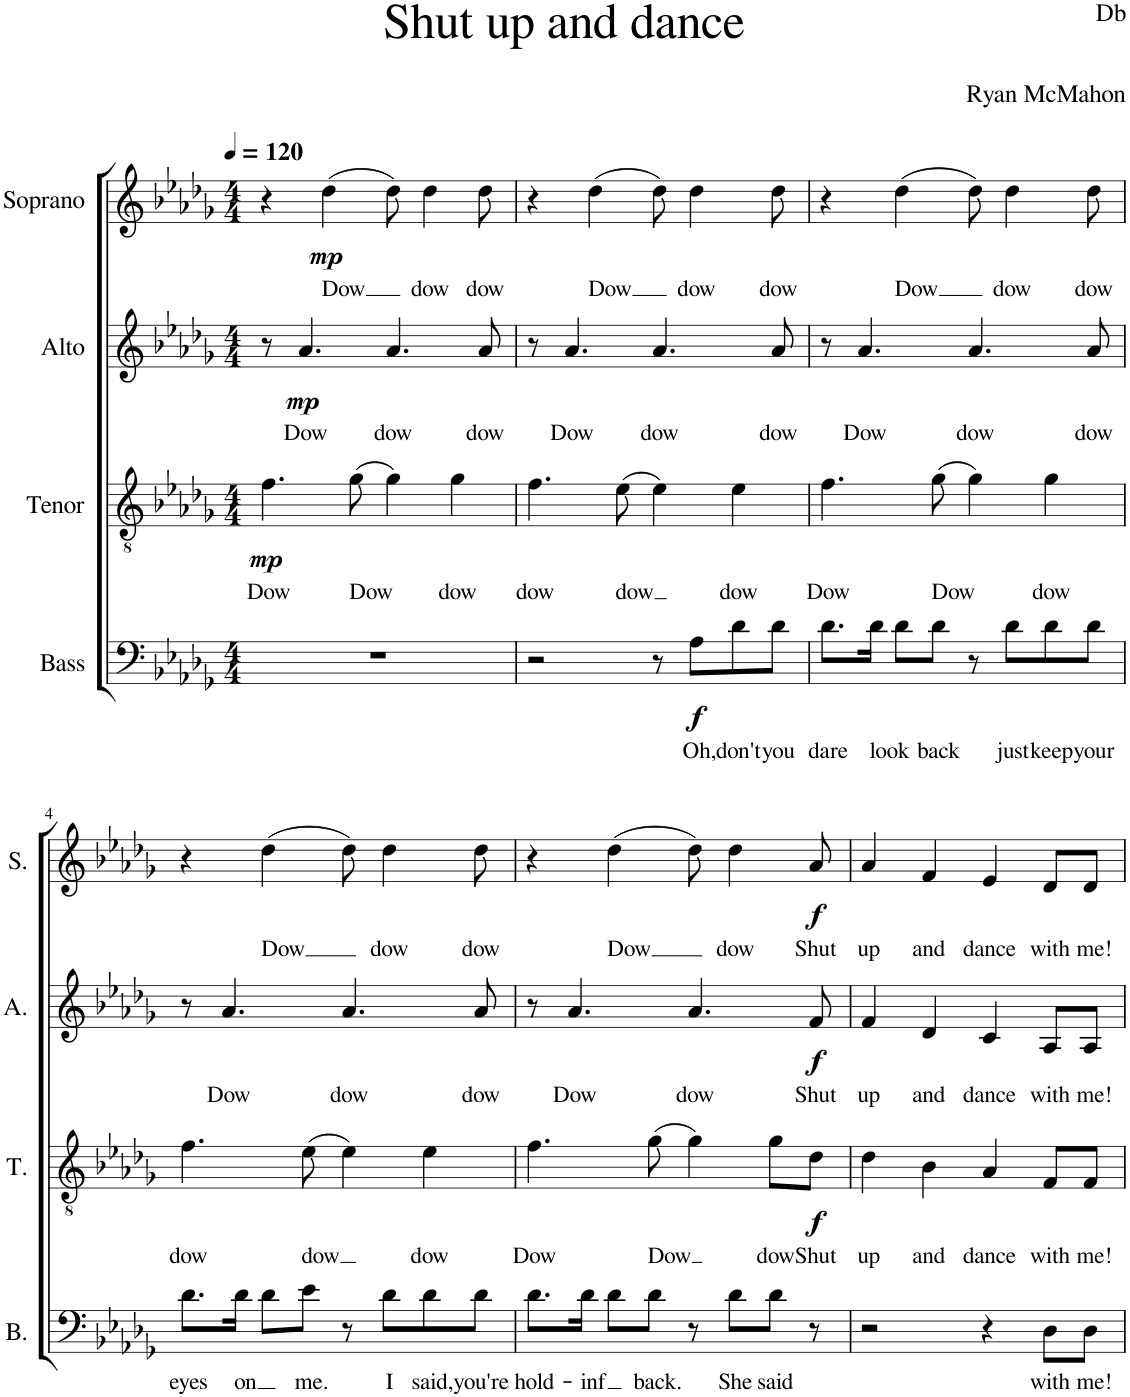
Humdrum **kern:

**kern	**text	**dynam	**kern	**text	**dynam	**kern	**text	**dynam	**kern	**text	**dynam
*part4	*part4	*part4	*part3	*part3	*part3	*part2	*part2	*part2	*part1	*part1	*part1
*staff4	*staff4	*staff4	*staff3	*staff3	*staff3	*staff2	*staff2	*staff2	*staff1	*staff1	*staff1
*I"Bass	*	*	*I"Tenor	*	*	*I"Alto	*	*	*I"Soprano	*	*
*I'B.	*	*	*I'T.	*	*	*I'A.	*	*	*I'S.	*	*
*clefF4	*	*	*clefGv2	*	*	*clefG2	*	*	*clefG2	*	*
*k[b-e-a-d-g-]	*	*	*k[b-e-a-d-g-]	*	*	*k[b-e-a-d-g-]	*	*	*k[b-e-a-d-g-]	*	*
*M4/4	*	*	*M4/4	*	*	*M4/4	*	*	*M4/4	*	*
*MM120	*	*	*MM120	*	*	*MM120	*	*	*MM120	*	*
=1	=1	=1	=1	=1	=1	=1	=1	=1	=1	=1	=1
!	!	!	!	!LO:LY:b	!LO:DY:b	!	!	!	!	!	!
1r	.	.	4.f\	Dow	mp	8r	.	.	4r	.	.
!	!	!	!	!	!	!	!LO:LY:b	!LO:DY:b	!	!	!
.	.	.	.	.	.	4.a-/	Dow	mp	.	.	.
!	!	!	!	!	!	!	!	!	!	!LO:LY:b	!LO:DY:b
.	.	.	.	.	.	.	.	.	(4dd-\	Dow	mp
!	!	!	!	!LO:LY:b	!	!	!	!	!	!	!
.	.	.	(8g-\	Dow	.	.	.	.	.	.	.
!	!	!	!	!	!	!	!LO:LY:b	!	!	!	!
.	.	.	4g-\)	.	.	4.a-/	dow	.	8dd-\)	.	.
!	!	!	!	!	!	!	!	!	!	!LO:LY:b	!
.	.	.	.	.	.	.	.	.	4dd-\	dow	.
!	!	!	!	!LO:LY:b	!	!	!	!	!	!	!
.	.	.	4g-\	dow	.	.	.	.	.	.	.
!	!	!	!	!	!	!	!LO:LY:b	!	!	!LO:LY:b	!
.	.	.	.	.	.	8a-/	dow	.	8dd-\	dow	.
=2	=2	=2	=2	=2	=2	=2	=2	=2	=2	=2	=2
!	!	!	!	!LO:LY:b	!	!	!	!	!	!	!
2r	.	.	4.f\	dow	.	8r	.	.	4r	.	.
!	!	!	!	!	!	!	!LO:LY:b	!	!	!	!
.	.	.	.	.	.	4.a-/	Dow	.	.	.	.
!	!	!	!	!	!	!	!	!	!	!LO:LY:b	!
.	.	.	.	.	.	.	.	.	(4dd-\	Dow	.
!	!	!	!	!LO:LY:b	!	!	!	!	!	!	!
.	.	.	(8e-\	dow	.	.	.	.	.	.	.
!	!	!	!	!	!	!	!LO:LY:b	!	!	!	!
8r	.	.	4e-\)	.	.	4.a-/	dow	.	8dd-\)	.	.
!	!LO:LY:b	!LO:DY:b	!	!	!	!	!	!	!	!LO:LY:b	!
8A-\L	Oh,	f	.	.	.	.	.	.	4dd-\	dow	.
!	!LO:LY:b	!	!	!LO:LY:b	!	!	!	!	!	!	!
8d-\	don't	.	4e-\	dow	.	.	.	.	.	.	.
!	!LO:LY:b	!	!	!	!	!	!LO:LY:b	!	!	!LO:LY:b	!
8d-\J	you	.	.	.	.	8a-/	dow	.	8dd-\	dow	.
=3	=3	=3	=3	=3	=3	=3	=3	=3	=3	=3	=3
!	!LO:LY:b	!	!	!LO:LY:b	!	!	!	!	!	!	!
8.d-\L	dare	.	4.f\	Dow	.	8r	.	.	4r	.	.
!	!	!	!	!	!	!	!LO:LY:b	!	!	!	!
.	.	.	.	.	.	4.a-/	Dow	.	.	.	.
!	!LO:LY:b	!	!	!	!	!	!	!	!	!	!
16d-\Jk	look	.	.	.	.	.	.	.	.	.	.
!	!	!	!	!	!	!	!	!	!	!LO:LY:b	!
8d-\L	.	.	.	.	.	.	.	.	(4dd-\	Dow	.
!	!LO:LY:b	!	!	!LO:LY:b	!	!	!	!	!	!	!
8d-\J	back	.	(8g-\	Dow	.	.	.	.	.	.	.
!	!	!	!	!	!	!	!LO:LY:b	!	!	!	!
8r	.	.	4g-\)	.	.	4.a-/	dow	.	8dd-\)	.	.
!	!LO:LY:b	!	!	!	!	!	!	!	!	!LO:LY:b	!
8d-\L	just	.	.	.	.	.	.	.	4dd-\	dow	.
!	!LO:LY:b	!	!	!LO:LY:b	!	!	!	!	!	!	!
8d-\	keep	.	4g-\	dow	.	.	.	.	.	.	.
!	!LO:LY:b	!	!	!	!	!	!LO:LY:b	!	!	!LO:LY:b	!
8d-\J	your	.	.	.	.	8a-/	dow	.	8dd-\	dow	.
!!LO:LB:g=z
=4	=4	=4	=4	=4	=4	=4	=4	=4	=4	=4	=4
!	!LO:LY:b	!	!	!LO:LY:b	!	!	!	!	!	!	!
8.d-\L	eyes	.	4.f\	dow	.	8r	.	.	4r	.	.
!	!	!	!	!	!	!	!LO:LY:b	!	!	!	!
.	.	.	.	.	.	4.a-/	Dow	.	.	.	.
!	!LO:LY:b	!	!	!	!	!	!	!	!	!	!
16d-\Jk	on	.	.	.	.	.	.	.	.	.	.
!	!	!	!	!	!	!	!	!	!	!LO:LY:b	!
8d-\L	.	.	.	.	.	.	.	.	(4dd-\	Dow	.
!	!LO:LY:b	!	!	!LO:LY:b	!	!	!	!	!	!	!
8e-\J	me.	.	(8e-\	dow	.	.	.	.	.	.	.
!	!	!	!	!	!	!	!LO:LY:b	!	!	!	!
8r	.	.	4e-\)	.	.	4.a-/	dow	.	8dd-\)	.	.
!	!LO:LY:b	!	!	!	!	!	!	!	!	!LO:LY:b	!
8d-\L	I	.	.	.	.	.	.	.	4dd-\	dow	.
!	!LO:LY:b	!	!	!LO:LY:b	!	!	!	!	!	!	!
8d-\	said,	.	4e-\	dow	.	.	.	.	.	.	.
!	!LO:LY:b	!	!	!	!	!	!LO:LY:b	!	!	!LO:LY:b	!
8d-\J	you're	.	.	.	.	8a-/	dow	.	8dd-\	dow	.
=5	=5	=5	=5	=5	=5	=5	=5	=5	=5	=5	=5
!	!LO:LY:b	!	!	!LO:LY:b	!	!	!	!	!	!	!
8.d-\L	hold-	.	4.f\	Dow	.	8r	.	.	4r	.	.
!	!	!	!	!	!	!	!LO:LY:b	!	!	!	!
.	.	.	.	.	.	4.a-/	Dow	.	.	.	.
!	!LO:LY:b	!	!	!	!	!	!	!	!	!	!
16d-\Jk	-inf	.	.	.	.	.	.	.	.	.	.
!	!	!	!	!	!	!	!	!	!	!LO:LY:b	!
8d-\L	.	.	.	.	.	.	.	.	(4dd-\	Dow	.
!	!LO:LY:b	!	!	!LO:LY:b	!	!	!	!	!	!	!
8d-\J	back.	.	(8g-\	Dow	.	.	.	.	.	.	.
!	!	!	!	!	!	!	!LO:LY:b	!	!	!	!
8r	.	.	4g-\)	.	.	4.a-/	dow	.	8dd-\)	.	.
!	!LO:LY:b	!	!	!	!	!	!	!	!	!LO:LY:b	!
8d-\L	She	.	.	.	.	.	.	.	4dd-\	dow	.
!	!LO:LY:b	!	!	!LO:LY:b	!	!	!	!	!	!	!
8d-\J	said	.	8g-\L	dow	.	.	.	.	.	.	.
!	!	!	!	!LO:LY:b	!LO:DY:b	!	!LO:LY:b	!LO:DY:b	!	!LO:LY:b	!LO:DY:b
8r	.	.	8d-\J	Shut	f	8f/	Shut	f	8a-/	Shut	f
=6	=6	=6	=6	=6	=6	=6	=6	=6	=6	=6	=6
!	!	!	!	!LO:LY:b	!	!	!LO:LY:b	!	!	!LO:LY:b	!
2r	.	.	4d-\	up	.	4f/	up	.	4a-/	up	.
!	!	!	!	!LO:LY:b	!	!	!LO:LY:b	!	!	!LO:LY:b	!
.	.	.	4B-\	and	.	4d-/	and	.	4f/	and	.
!	!	!	!	!LO:LY:b	!	!	!LO:LY:b	!	!	!LO:LY:b	!
4r	.	.	4A-/	dance	.	4c/	dance	.	4e-/	dance	.
!	!LO:LY:b	!	!	!LO:LY:b	!	!	!LO:LY:b	!	!	!LO:LY:b	!
8D-\L	with	.	8F/L	with	.	8A-/L	with	.	8d-/L	with	.
!	!LO:LY:b	!	!	!LO:LY:b	!	!	!LO:LY:b	!	!	!LO:LY:b	!
8D-\J	me!	.	8F/J	me!	.	8A-/J	me!	.	8d-/J	me!	.
=	=	=	=	=	=	=	=	=	=	=	=
*-	*-	*-	*-	*-	*-	*-	*-	*-	*-	*-	*-
